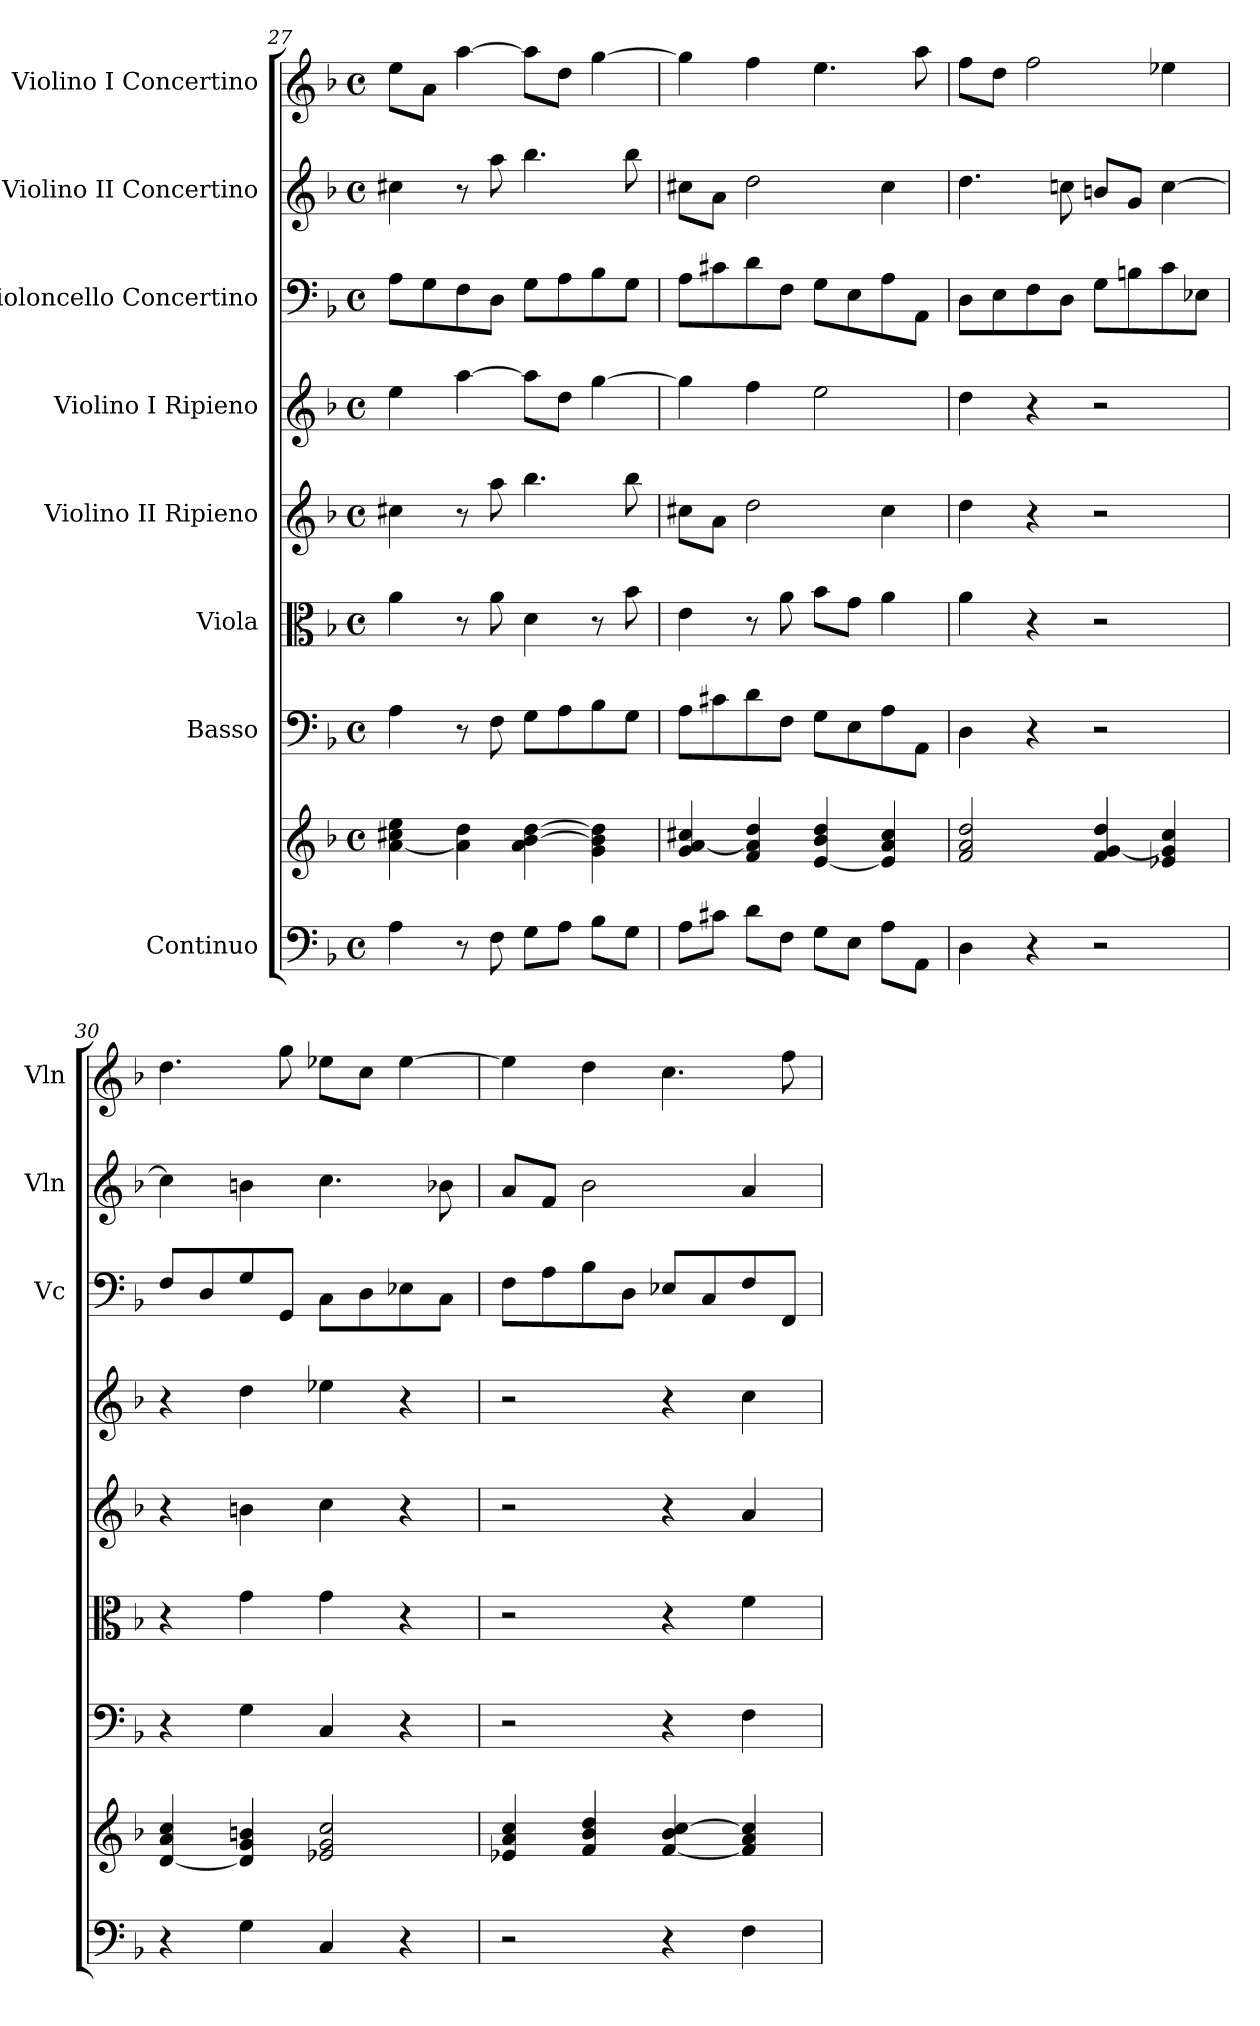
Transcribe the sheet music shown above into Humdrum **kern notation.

**kern	**kern	**kern	**kern	**kern	**kern	**kern	**kern	**kern
*part8	*part8	*part7	*part6	*part5	*part4	*part3	*part2	*part1
*staff9	*staff8	*staff7	*staff6	*staff5	*staff4	*staff3	*staff2	*staff1
*I"Continuo	*	*I"Basso	*I"Viola	*I"Violino II Ripieno	*I"Violino I Ripieno	*I"Violoncello Concertino	*I"Violino II Concertino	*I"Violino I Concertino
*	*	*	*	*	*	*I'Vc	*I'Vln	*I'Vln
*clefF4	*clefG2	*clefF4	*clefC3	*clefG2	*clefG2	*clefF4	*clefG2	*clefG2
*k[b-]	*k[b-]	*k[b-]	*k[b-]	*k[b-]	*k[b-]	*k[b-]	*k[b-]	*k[b-]
*M4/4	*M4/4	*M4/4	*M4/4	*M4/4	*M4/4	*M4/4	*M4/4	*M4/4
*met(c)	*met(c)	*met(c)	*met(c)	*met(c)	*met(c)	*met(c)	*met(c)	*met(c)
=27	=27	=27	=27	=27	=27	=27	=27	=27
4A\	[4a\ 4cc#X\ 4ee\	4A\	4a\	4cc#X\	4ee\	8A\L	4cc#X\	8ee\L
.	.	.	.	.	.	8G\	.	8a\J
8r	4a\] 4dd\	8r	8r	8r	[4aa\	8F\	8r	[4aa\
8F\	.	8F\	8a\	8aa\	.	8D\J	8aa\	.
8G\L	4a\ [4b-\ [4dd\	8G\L	4d\	4.bb-\	8aa\L]	8G\L	4.bb-\	8aa\L]
8A\J	.	8A\	.	.	8dd\J	8A\	.	8dd\J
8B-\L	4g\ 4b-\] 4dd\]	8B-\	8r	.	[4gg\	8B-\	.	[4gg\
8G\J	.	8G\J	8b-\	8bb-\	.	8G\J	8bb-\	.
=28	=28	=28	=28	=28	=28	=28	=28	=28
8A\L	4g/ [4a/ 4cc#X/	8A\L	4e\	8cc#X\L	4gg\]	8A\L	8cc#X\L	4gg\]
8c#X\J	.	8c#X\	.	8a\J	.	8c#X\	8a\J	.
8d\L	4f/ 4a/] 4dd/	8d\	8r	2dd\	4ff\	8d\	2dd\	4ff\
8F\J	.	8F\J	8a\	.	.	8F\J	.	.
8G\L	[4e/ 4b-/ 4dd/	8G\L	8b-\L	.	2ee\	8G\L	.	4.ee\
8E\J	.	8E\	8g\J	.	.	8E\	.	.
8A\L	4e/] 4a/ 4cc#/	8A\	4a\	4cc#\	.	8A\	4cc#\	.
8AA\J	.	8AA\J	.	.	.	8AA\J	.	8aa\
!!LO:LB:g=z
=29	=29	=29	=29	=29	=29	=29	=29	=29
4D\	2f/ 2a/ 2dd/	4D\	4a\	4dd\	4dd\	8D\L	4.dd\	8ff\L
.	.	.	.	.	.	8E\	.	8dd\J
4r	.	4r	4r	4r	4r	8F\	.	2ff\
.	.	.	.	.	.	8D\J	8ccn\	.
2r	4f/ [4g/ 4dd/	2r	2r	2r	2r	8G\L	8bn/L	.
.	.	.	.	.	.	8Bn\	8g/J	.
.	4e-X/ 4g/] 4cc/	.	.	.	.	8c\	[4cc\	4ee-X\
.	.	.	.	.	.	8E-X\J	.	.
=30	=30	=30	=30	=30	=30	=30	=30	=30
4r	[4d/ 4a/ 4cc/	4r	4r	4r	4r	8F/L	4cc\]	4.dd\
.	.	.	.	.	.	8D/	.	.
4G\	4d/] 4g/ 4bn/	4G\	4g\	4bn\	4dd\	8G/	4bn\	.
.	.	.	.	.	.	8GG/J	.	8gg\
4C/	2e-X/ 2g/ 2cc/	4C/	4g\	4cc\	4ee-X\	8C\L	4.cc\	8ee-X\L
.	.	.	.	.	.	8D\	.	8cc\J
4r	.	4r	4r	4r	4r	8E-X\	.	[4ee-\
.	.	.	.	.	.	8C\J	8b-X\	.
=31	=31	=31	=31	=31	=31	=31	=31	=31
2r	4e-X/ 4a/ 4cc/	2r	2r	2r	2r	8F\L	8a/L	4ee-\]
.	.	.	.	.	.	8A\	8f/J	.
.	4f/ 4b-/ 4dd/	.	.	.	.	8B-\	2b-\	4dd\
.	.	.	.	.	.	8D\J	.	.
4r	[4f/ 4b-/ [4cc/	4r	4r	4r	4r	8E-X/L	.	4.cc\
.	.	.	.	.	.	8C/	.	.
4F\	4f/] 4a/ 4cc/]	4F\	4f\	4a/	4cc\	8F/	4a/	.
.	.	.	.	.	.	8FF/J	.	8ff\
=	=	=	=	=	=	=	=	=
*-	*-	*-	*-	*-	*-	*-	*-	*-
